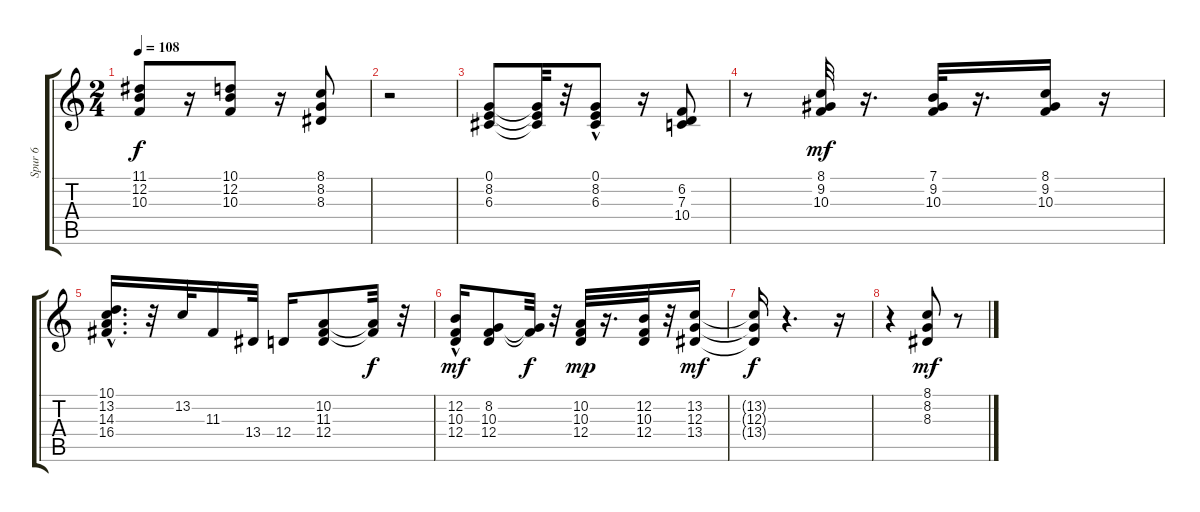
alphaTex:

\track ("Spur 6" "Spur 6") {instrument acousticgrandpiano}
\staff {score tabs}
\tuning (E4 B3 G3 D3 A2 E2) {hide}
\ts (2 4)
\tempo 108
\clef g2
\ks c
(11.1 12.2 10.3).8{dy f} r.16 (10.1 12.2 10.3).8 r.16 (8.1 8.2 8.3).8 |
r.2 |
(0.1 8.2 6.3).8 (0.1{t} 8.2{t} 6.3{t}).32 r.32 (0.1{hac} 8.2 6.3{hac}).8 r.16 (6.2 7.3 10.4).8 |
r.8 (8.1 9.2 10.3).32{dy mf} r.16{d} (7.1 9.2 10.3).32 r.16{d} (8.1 9.2 10.3).16 r.16 |
(10.1{hac} 13.2{hac} 14.3{hac} 16.4{hac}).16{d} r.32 13.2.32 11.3.16 13.4.32 12.4.16 (10.2 11.3 12.4).8 (10.2{t} 11.3{t}).32{dy f} r.32 |
(12.2{hac} 10.3 12.4).16{dy mf} (8.2 10.3 12.4).8 (8.2{t} 10.3{t}).32{dy f} r.32 (10.2 10.3 12.4).32{dy mp} r.16{d} (12.2 10.3 12.4).32 r.32 (13.2 12.3 13.4).16{dy mf} |
(13.2{t} 12.3{t} 13.4{t}).16{dy f} r.4{d} r.16 |
r.4 (8.1 8.2 8.3).8{dy mf} r.8
